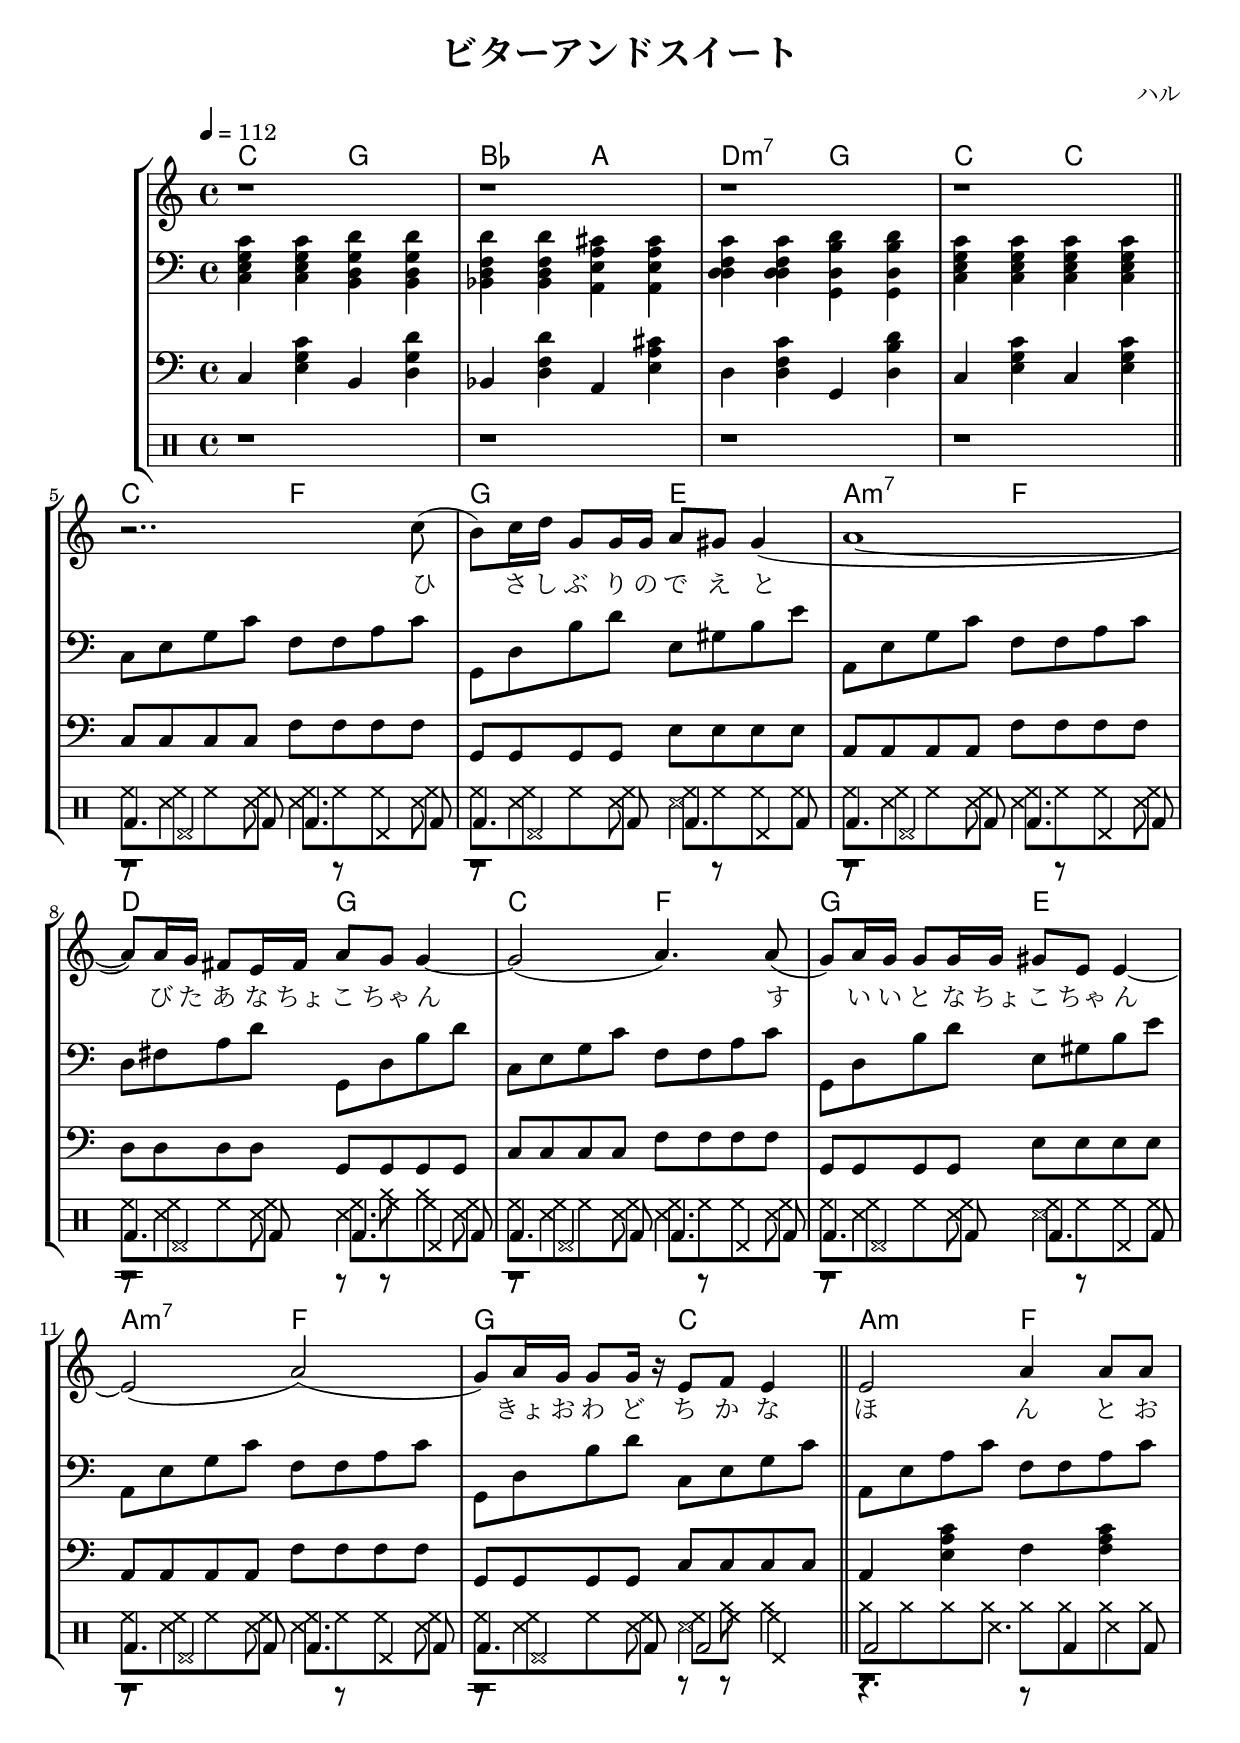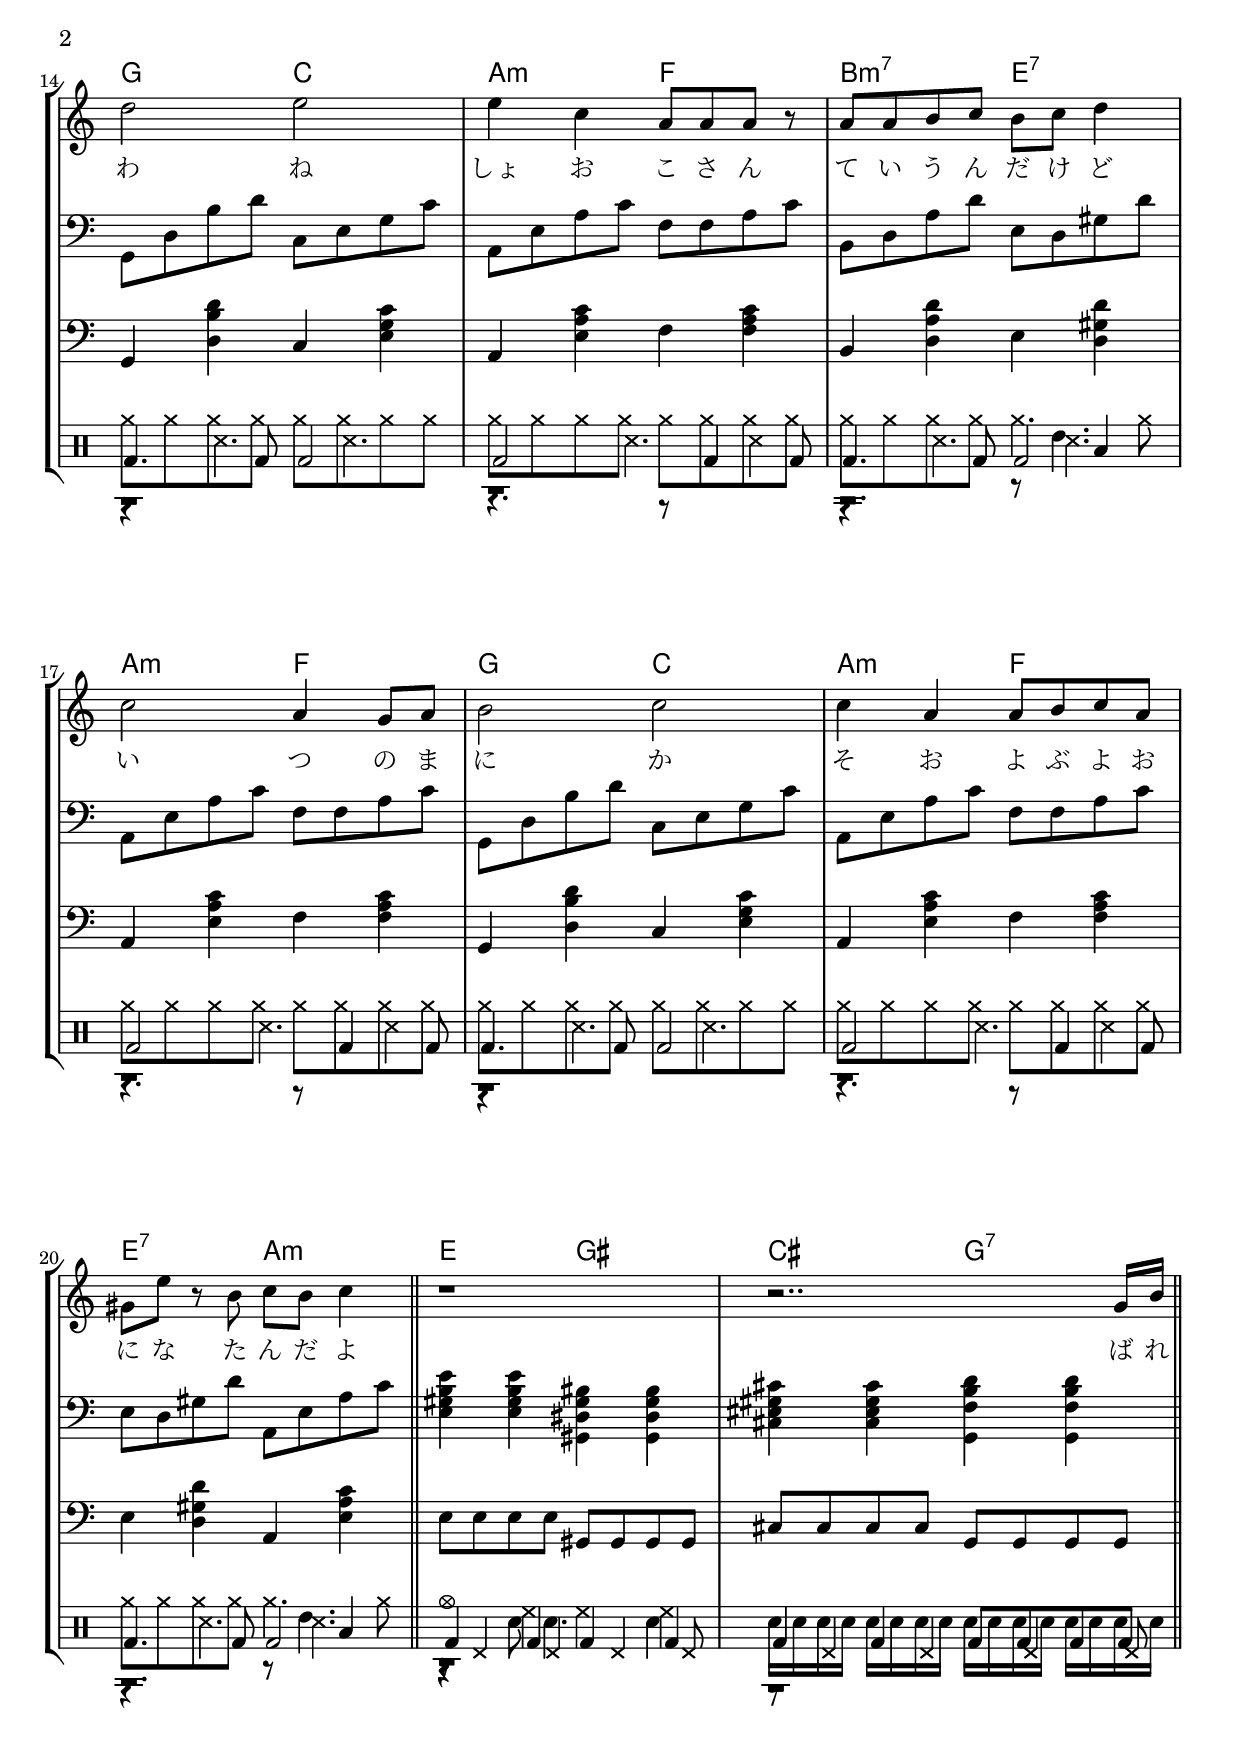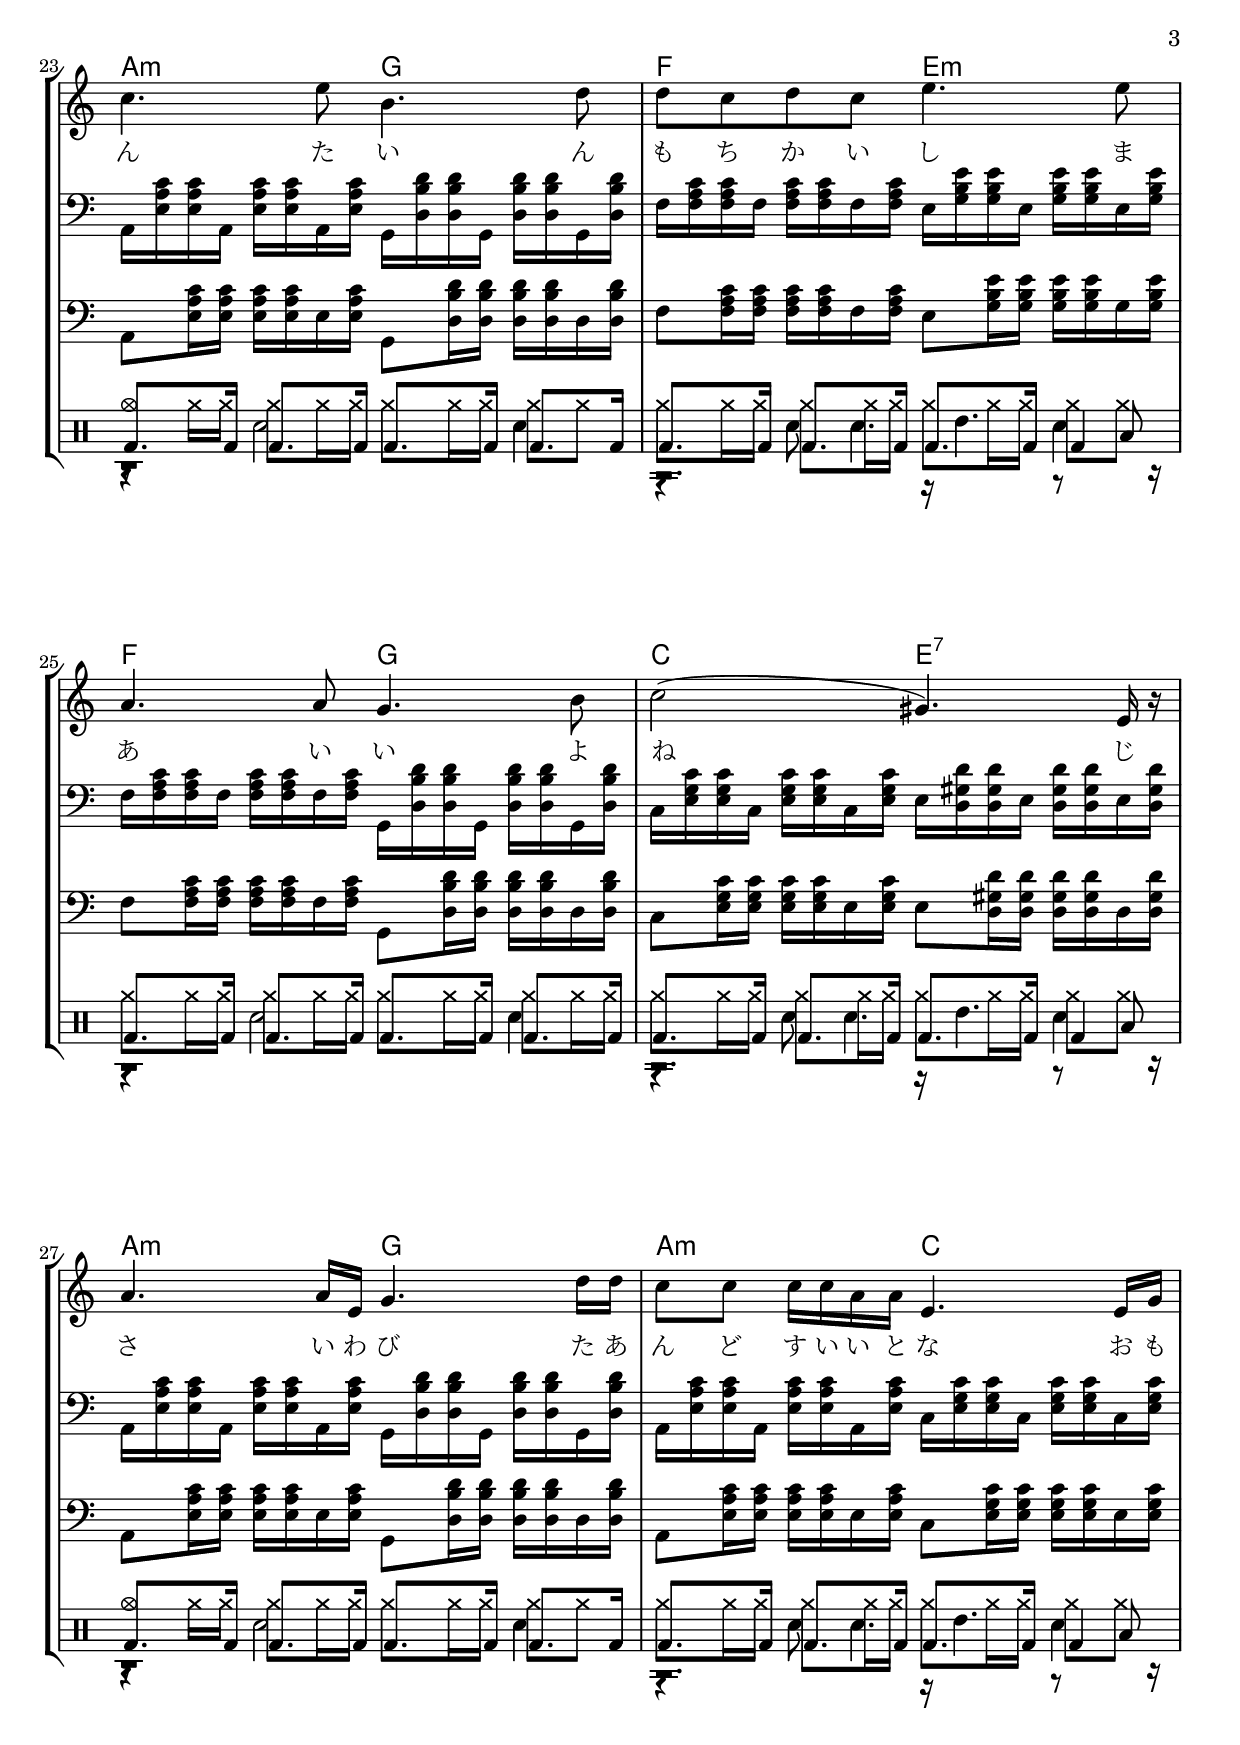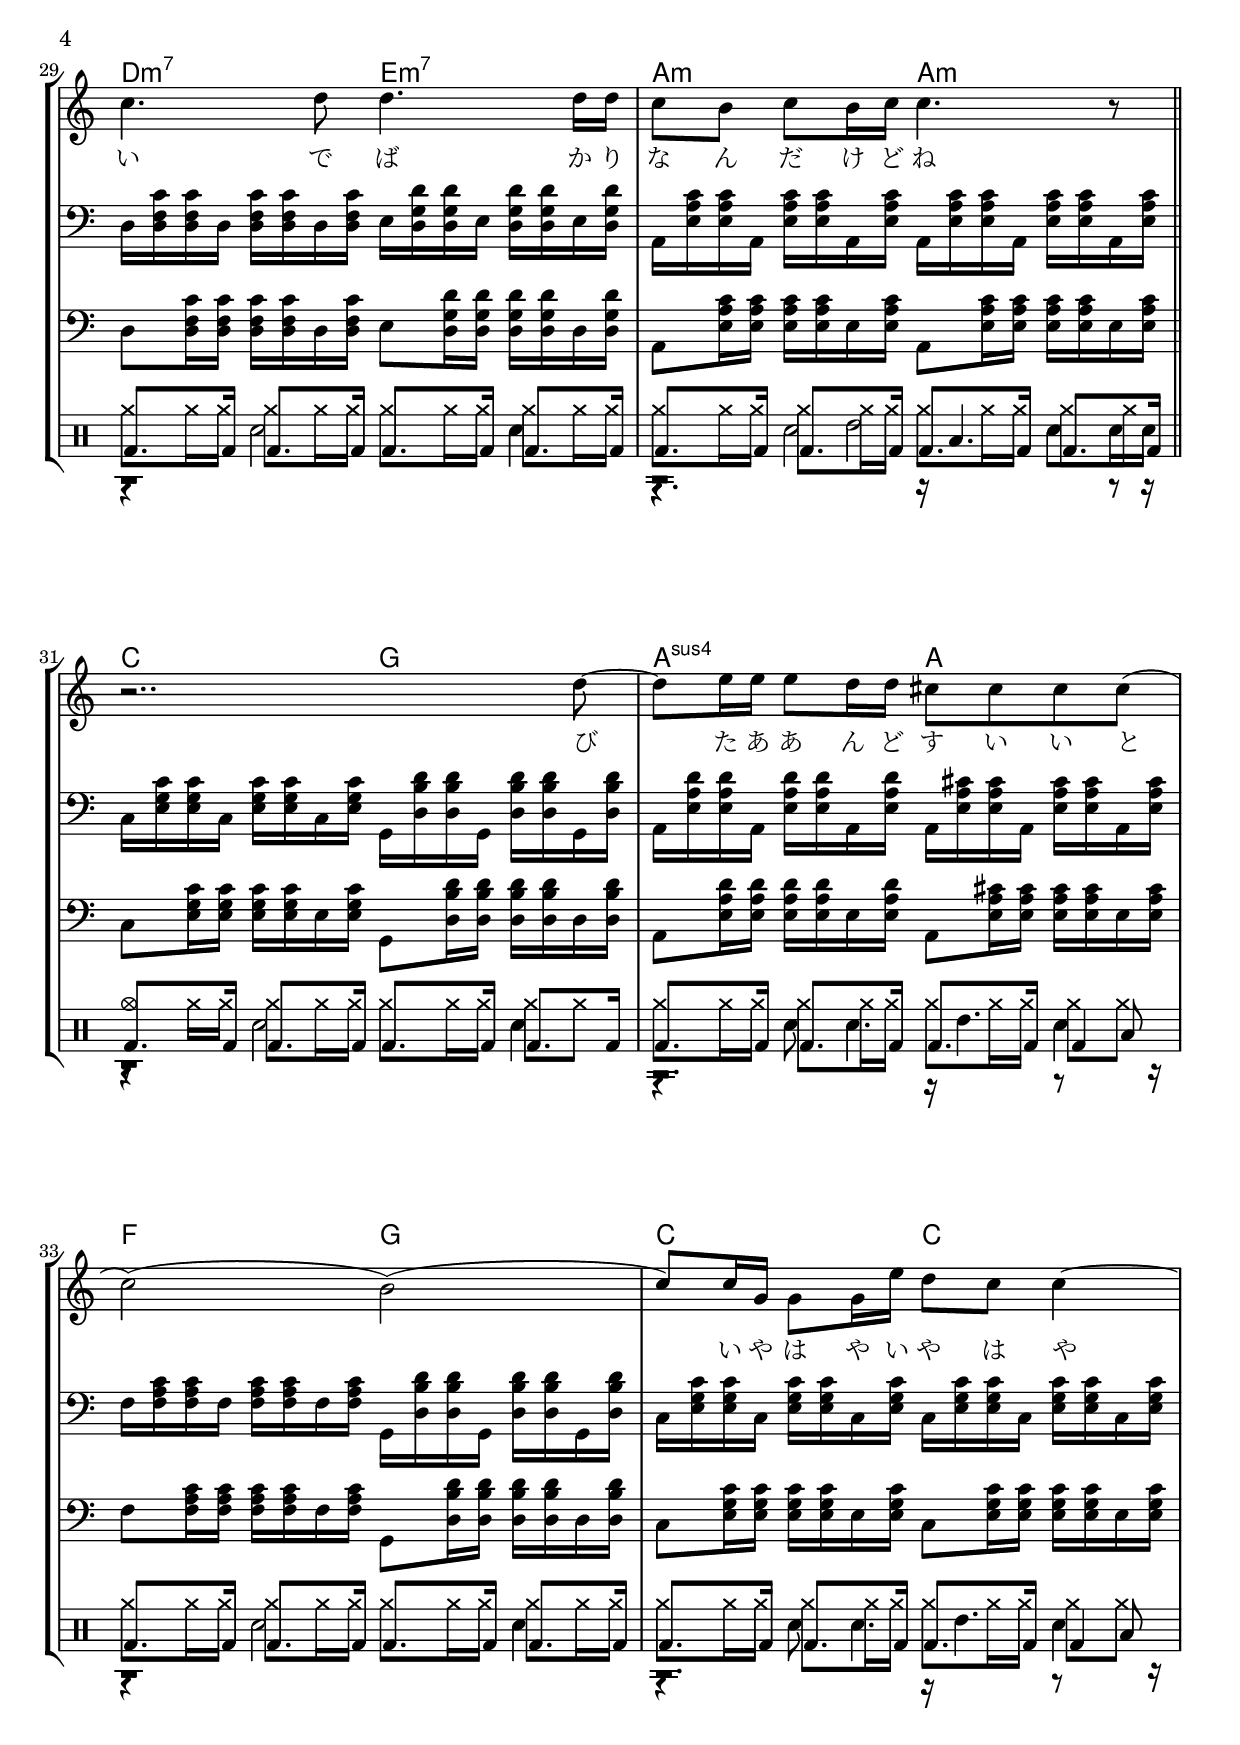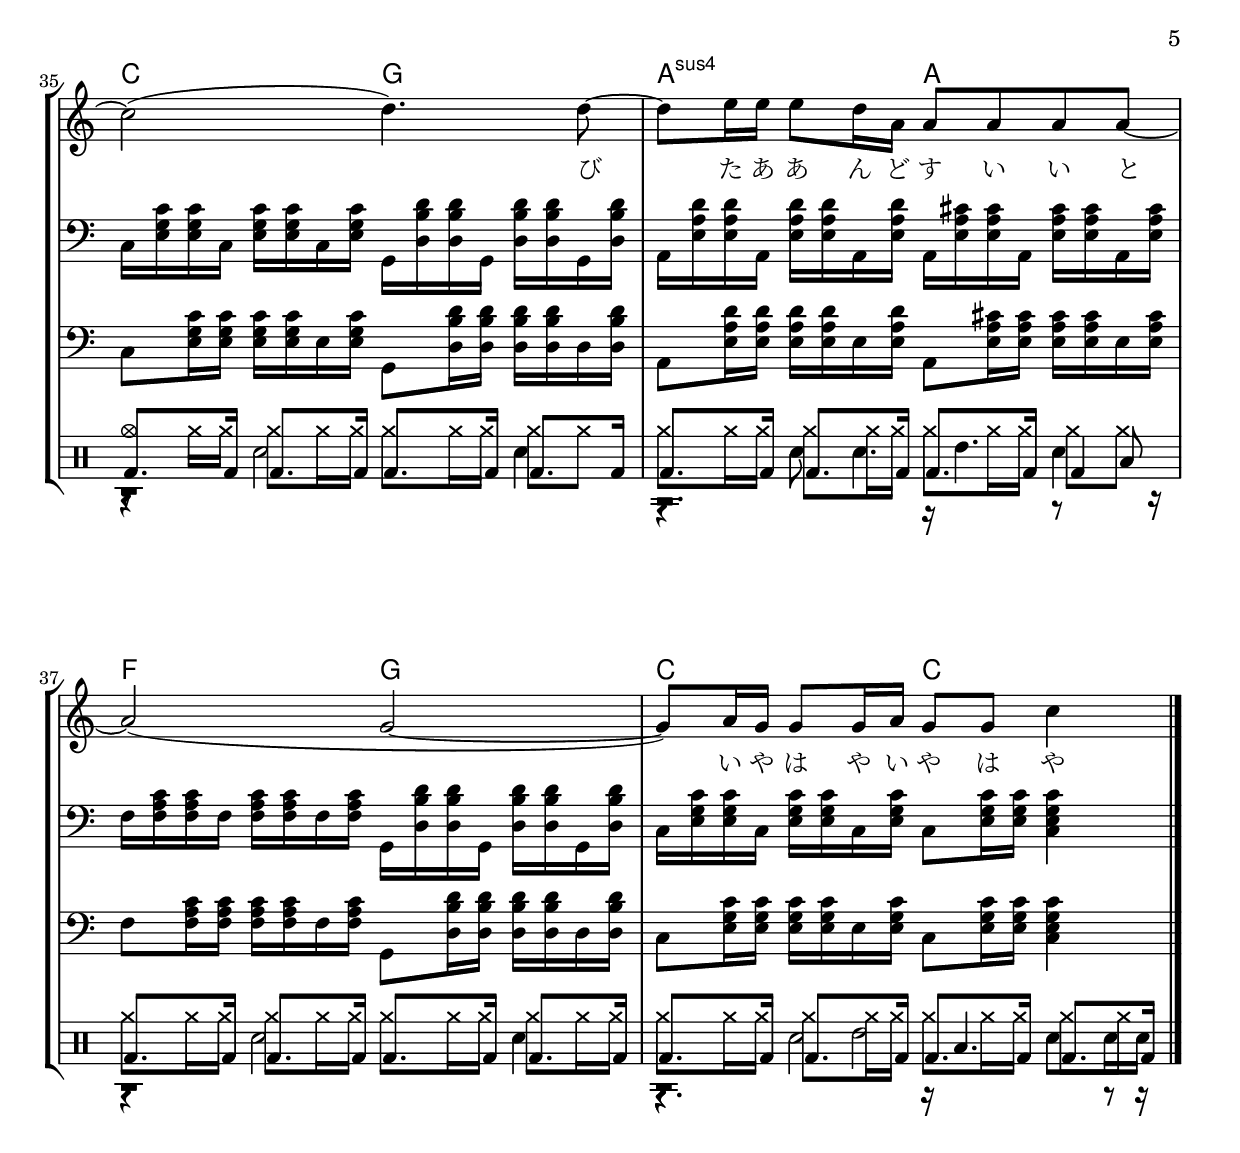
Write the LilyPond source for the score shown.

\version "2.12.1"

\header {
	title = \markup {ビターアンドスイート}
	composer = \markup \center-column {ハル}
}

harmony = \chordmode {
	c2 g bes a d:min7 g c c 

	c f g e a:min7 f d g c f g e a:min7 f g c 

	a:m f g c a:m f b:min7 e:7 a:m f g c a:m f e:7 a:m 

	e gis cis g:7 

	a:m g f e:m f g c e:7 a:m g a:m c d:min7 e:min7 a:m a:m 

	c g a:sus4 a f g c c c g a:sus4 a f g c c 
}

melody = {
	\key c \major
	\tempo 4 = 112
	r1 | r1 | r1 | r1   
	\set Staff.midiInstrument = #"mmi0.40"
	r2.. c''8 
	(b'8)  c''16  d''16  g'8  g'16  g'16  a'8  gis'8  gis'4 
	(a'1~ 
	a'8)  a'16  g'16  fis'8  e'16  fis'16  a'8  g'8  g'4~ 
	g'2  (a'4.)  a'8 
	(g'8)  a'16  g'16  g'8  g'16  g'16  gis'8  e'8  e'4~ 
	e'2  (a'2) 
	(g'8)  a'16  g'16  g'8  g'16  r16  e'8  f'8  e'4
	\set Staff.midiInstrument = #"mmi0.40"
	 e'2  a'4  a'8  a'8 
	d''2  e''2 
	e''4  c''4  a'8  a'8  a'8  r8 
	a'8  a'8  b'8  c''8  b'8  c''8  d''4 
	c''2  a'4  g'8  a'8 
	b'2  c''2 
	c''4  a'4  a'8  b'8  c''8  a'8 
	gis'8  e''8  r8  b'8  c''8  b'8  c''4
	r1 | r2.. 
	\set Staff.midiInstrument = #"mmi0.40"
	g'16  b'16 
	c''4.  e''8  b'4.  d''8 
	d''8  c''8  d''8  c''8  e''4.  e''8 
	a'4.  a'8  g'4.  b'8 
	c''2  (gis'4.)  e'16  r16 
	a'4.  a'16  e'16  g'4.  d''16  d''16 
	c''8  c''8  c''16  c''16  a'16  a'16  e'4.  e'16  g'16 
	c''4.  d''8  d''4.  d''16  d''16 
	c''8  b'8  c''8  b'16  c''16  c''4.  	r8 	\set Staff.midiInstrument = #"mmi0.40"
	r2.. d''8~ 
	d''8  e''16  e''16  e''8  d''16  d''16  cis''8  cis''8  cis''8  cis''8 
	(c''2)  (b'2) 
	(c''8)  c''16  g'16  g'8  g'16  e''16  d''8  c''8  c''4~ 
	c''2  (d''4.)  d''8~ 
	d''8  e''16  e''16  e''8  d''16  a'16  a'8  a'8  a'8  a'8~ 
	a'2  (g'2~ 
	g'8)  a'16  g'16  g'8  g'16  a'16  g'8  g'8  c''4
	\bar "|."
}

words = \lyricmode {
	
	ひ  さ  し  ぶ  り  の  で  え  と  び  た  あ  な  ちょ  こ  ちゃ  ん  す  い  い  と  な  ちょ  こ  ちゃ  ん  きょ  お  わ  ど  ち  か  な  
	ほ  ん  と  お  わ  ね  しょ  お  こ  さ  ん  て  い  う  ん  だ  け  ど  い  つ  の  ま  に  か  そ  お  よ  ぶ  よ  お  に  な  た  ん  だ  よ  
	
	ば  れ  ん  た  い  ん  も  ち  か  い  し  ま  あ  い  い  よ  ね  じ  さ  い  わ  び  た  あ  ん  ど  す  い  い  と  な  お  も  い  で  ば  か  り  な  ん  だ  け  ど  ね  
	び  た  あ  あ  ん  ど  す  い  い  と  い  や  は  や  い  や  は  や  び  た  あ  あ  ん  ど  す  い  い  と  い  や  は  や  い  や  は  や  
}

tempochange = {
	\tempo 4 = 112
	r1 | r1 | r1 | r1 \bar "||"
	\tempo 4 = 112
	r1 | r1 | r1 | r1 | r1 | r1 | r1 | r1 \bar "||"
	\tempo 4 = 112
	r1 | r1 | r1 | r1 | r1 | r1 | r1 | r1 \bar "||"
	\tempo 4 = 112
	r1 | r1 \bar "||"
	\tempo 4 = 112
	r1 | r1 | r1 | r1 | r1 | r1 | r1 | r1 \bar "||"
	\tempo 4 = 112
	r1 | r1 | r1 | r1 | r1 | r1 | r1 | r1 \bar "|."
}

mainacc = {
	\clef bass
	\set Staff.midiInstrument = #"Acoustic grand"
	\key c \major
	\tempo 4 = 112
	<c e g c'>4 <c e g c'>4
	<b, d g d'>4 <b, d g d'>4
	<bes, d f d'>4 <bes, d f d'>4
	<a, e a cis'>4 <a, e a cis'>4
	<d d f c'>4 <d d f c'>4
	<g, d b d'>4 <g, d b d'>4
	<c e g c'>4 <c e g c'>4
	<c e g c'>4 <c e g c'>4
	\bar "||"

	\set Staff.midiInstrument = #"Acoustic Guitar (steel)"
	c8 e8 g8 c'8
	f8 f8 a8 c'8
	g,8 d8 b8 d'8
	e8 gis8 b8 e'8
	a,8 e8 g8 c'8
	f8 f8 a8 c'8
	d8 fis8 a8 d'8
	g,8 d8 b8 d'8
	c8 e8 g8 c'8
	f8 f8 a8 c'8
	g,8 d8 b8 d'8
	e8 gis8 b8 e'8
	a,8 e8 g8 c'8
	f8 f8 a8 c'8
	g,8 d8 b8 d'8
	c8 e8 g8 c'8
	\bar "||"

	\set Staff.midiInstrument = #"Acoustic grand"
	a,8 e8 a8 c'8
	f8 f8 a8 c'8
	g,8 d8 b8 d'8
	c8 e8 g8 c'8
	a,8 e8 a8 c'8
	f8 f8 a8 c'8
	b,8 d8 a8 d'8
	e8 d8 gis8 d'8
	a,8 e8 a8 c'8
	f8 f8 a8 c'8
	g,8 d8 b8 d'8
	c8 e8 g8 c'8
	a,8 e8 a8 c'8
	f8 f8 a8 c'8
	e8 d8 gis8 d'8
	a,8 e8 a8 c'8
	\bar "||"

	\set Staff.midiInstrument = #"Acoustic Guitar (steel)"
	<e gis b e'>4 <e gis b e'>4
	<gis, dis gis bis>4 <gis, dis gis bis>4
	<cis eis gis cis'>4 <cis eis gis cis'>4
	<g, f b d'>4 <g, f b d'>4
	\bar "||"

	\set Staff.midiInstrument = #"Acoustic grand"
	a,16 <e a c'>16 <e a c'>16 a,16   <e a c'>16 <e a c'>16 a,16 <e a c'>16
	g,16 <d b d'>16 <d b d'>16 g,16   <d b d'>16 <d b d'>16 g,16 <d b d'>16
	f16 <f a c'>16 <f a c'>16 f16   <f a c'>16 <f a c'>16 f16 <f a c'>16
	e16 <g b e'>16 <g b e'>16 e16   <g b e'>16 <g b e'>16 e16 <g b e'>16
	f16 <f a c'>16 <f a c'>16 f16   <f a c'>16 <f a c'>16 f16 <f a c'>16
	g,16 <d b d'>16 <d b d'>16 g,16   <d b d'>16 <d b d'>16 g,16 <d b d'>16
	c16 <e g c'>16 <e g c'>16 c16   <e g c'>16 <e g c'>16 c16 <e g c'>16
	e16 <d gis d'>16 <d gis d'>16 e16   <d gis d'>16 <d gis d'>16 e16 <d gis d'>16
	a,16 <e a c'>16 <e a c'>16 a,16   <e a c'>16 <e a c'>16 a,16 <e a c'>16
	g,16 <d b d'>16 <d b d'>16 g,16   <d b d'>16 <d b d'>16 g,16 <d b d'>16
	a,16 <e a c'>16 <e a c'>16 a,16   <e a c'>16 <e a c'>16 a,16 <e a c'>16
	c16 <e g c'>16 <e g c'>16 c16   <e g c'>16 <e g c'>16 c16 <e g c'>16
	d16 <d f c'>16 <d f c'>16 d16   <d f c'>16 <d f c'>16 d16 <d f c'>16
	e16 <d g d'>16 <d g d'>16 e16   <d g d'>16 <d g d'>16 e16 <d g d'>16
	a,16 <e a c'>16 <e a c'>16 a,16   <e a c'>16 <e a c'>16 a,16 <e a c'>16
	a,16 <e a c'>16 <e a c'>16 a,16   <e a c'>16 <e a c'>16 a,16 <e a c'>16
	\bar "||"

	\set Staff.midiInstrument = #"Acoustic Guitar (steel)"
	c16 <e g c'>16 <e g c'>16 c16   <e g c'>16 <e g c'>16 c16 <e g c'>16
	g,16 <d b d'>16 <d b d'>16 g,16   <d b d'>16 <d b d'>16 g,16 <d b d'>16
	a,16 <e a d'>16 <e a d'>16 a,16   <e a d'>16 <e a d'>16 a,16 <e a d'>16
	a,16 <e a cis'>16 <e a cis'>16 a,16   <e a cis'>16 <e a cis'>16 a,16 <e a cis'>16
	f16 <f a c'>16 <f a c'>16 f16   <f a c'>16 <f a c'>16 f16 <f a c'>16
	g,16 <d b d'>16 <d b d'>16 g,16   <d b d'>16 <d b d'>16 g,16 <d b d'>16
	c16 <e g c'>16 <e g c'>16 c16   <e g c'>16 <e g c'>16 c16 <e g c'>16
	c16 <e g c'>16 <e g c'>16 c16   <e g c'>16 <e g c'>16 c16 <e g c'>16
	c16 <e g c'>16 <e g c'>16 c16   <e g c'>16 <e g c'>16 c16 <e g c'>16
	g,16 <d b d'>16 <d b d'>16 g,16   <d b d'>16 <d b d'>16 g,16 <d b d'>16
	a,16 <e a d'>16 <e a d'>16 a,16   <e a d'>16 <e a d'>16 a,16 <e a d'>16
	a,16 <e a cis'>16 <e a cis'>16 a,16   <e a cis'>16 <e a cis'>16 a,16 <e a cis'>16
	f16 <f a c'>16 <f a c'>16 f16   <f a c'>16 <f a c'>16 f16 <f a c'>16
	g,16 <d b d'>16 <d b d'>16 g,16   <d b d'>16 <d b d'>16 g,16 <d b d'>16
	c16 <e g c'>16 <e g c'>16 c16   <e g c'>16 <e g c'>16 c16 <e g c'>16
	c8 <e g c'>16 <e g c'>16 <c e g c'>4
	\bar "|."
}

subacc = {
	\clef bass
	\set Staff.midiInstrument = #"Bright Acoustic"
	\key c \major
	\tempo 4 = 112
	c4 <e g c'>4
	b,4 <d g d'>4
	bes,4 <d f d'>4
	a,4 <e a cis'>4
	d4 <d f c'>4
	g,4 <d b d'>4
	c4 <e g c'>4
	c4 <e g c'>4
	\bar "||"

	\set Staff.midiInstrument = #"Acoustic Guitar (nylon)"
	c8 c8 c8 c8
	f8 f8 f8 f8
	g,8 g,8 g,8 g,8
	e8 e8 e8 e8
	a,8 a,8 a,8 a,8
	f8 f8 f8 f8
	d8 d8 d8 d8
	g,8 g,8 g,8 g,8
	c8 c8 c8 c8
	f8 f8 f8 f8
	g,8 g,8 g,8 g,8
	e8 e8 e8 e8
	a,8 a,8 a,8 a,8
	f8 f8 f8 f8
	g,8 g,8 g,8 g,8
	c8 c8 c8 c8
	\bar "||"

	\set Staff.midiInstrument = #"Acoustic Guitar (nylon)"
	a,4 <e a c'>4
	f4 <f a c'>4
	g,4 <d b d'>4
	c4 <e g c'>4
	a,4 <e a c'>4
	f4 <f a c'>4
	b,4 <d a d'>4
	e4 <d gis d'>4
	a,4 <e a c'>4
	f4 <f a c'>4
	g,4 <d b d'>4
	c4 <e g c'>4
	a,4 <e a c'>4
	f4 <f a c'>4
	e4 <d gis d'>4
	a,4 <e a c'>4
	\bar "||"

	\set Staff.midiInstrument = #"Bright Acoustic"
	e8 e8 e8 e8
	gis,8 gis,8 gis,8 gis,8
	cis8 cis8 cis8 cis8
	g,8 g,8 g,8 g,8
	\bar "||"

	\set Staff.midiInstrument = #"Bright Acoustic"
	a,8 <e a c'>16 <e a c'>16   <e a c'>16 <e a c'>16   e16 <e a c'>16
	g,8 <d b d'>16 <d b d'>16   <d b d'>16 <d b d'>16   d16 <d b d'>16
	f8 <f a c'>16 <f a c'>16   <f a c'>16 <f a c'>16   f16 <f a c'>16
	e8 <g b e'>16 <g b e'>16   <g b e'>16 <g b e'>16   g16 <g b e'>16
	f8 <f a c'>16 <f a c'>16   <f a c'>16 <f a c'>16   f16 <f a c'>16
	g,8 <d b d'>16 <d b d'>16   <d b d'>16 <d b d'>16   d16 <d b d'>16
	c8 <e g c'>16 <e g c'>16   <e g c'>16 <e g c'>16   e16 <e g c'>16
	e8 <d gis d'>16 <d gis d'>16   <d gis d'>16 <d gis d'>16   d16 <d gis d'>16
	a,8 <e a c'>16 <e a c'>16   <e a c'>16 <e a c'>16   e16 <e a c'>16
	g,8 <d b d'>16 <d b d'>16   <d b d'>16 <d b d'>16   d16 <d b d'>16
	a,8 <e a c'>16 <e a c'>16   <e a c'>16 <e a c'>16   e16 <e a c'>16
	c8 <e g c'>16 <e g c'>16   <e g c'>16 <e g c'>16   e16 <e g c'>16
	d8 <d f c'>16 <d f c'>16   <d f c'>16 <d f c'>16   d16 <d f c'>16
	e8 <d g d'>16 <d g d'>16   <d g d'>16 <d g d'>16   d16 <d g d'>16
	a,8 <e a c'>16 <e a c'>16   <e a c'>16 <e a c'>16   e16 <e a c'>16
	a,8 <e a c'>16 <e a c'>16   <e a c'>16 <e a c'>16   e16 <e a c'>16
	\bar "||"

	\set Staff.midiInstrument = #"Acoustic Guitar (nylon)"
	c8 <e g c'>16 <e g c'>16   <e g c'>16 <e g c'>16   e16 <e g c'>16
	g,8 <d b d'>16 <d b d'>16   <d b d'>16 <d b d'>16   d16 <d b d'>16
	a,8 <e a d'>16 <e a d'>16   <e a d'>16 <e a d'>16   e16 <e a d'>16
	a,8 <e a cis'>16 <e a cis'>16   <e a cis'>16 <e a cis'>16   e16 <e a cis'>16
	f8 <f a c'>16 <f a c'>16   <f a c'>16 <f a c'>16   f16 <f a c'>16
	g,8 <d b d'>16 <d b d'>16   <d b d'>16 <d b d'>16   d16 <d b d'>16
	c8 <e g c'>16 <e g c'>16   <e g c'>16 <e g c'>16   e16 <e g c'>16
	c8 <e g c'>16 <e g c'>16   <e g c'>16 <e g c'>16   e16 <e g c'>16
	c8 <e g c'>16 <e g c'>16   <e g c'>16 <e g c'>16   e16 <e g c'>16
	g,8 <d b d'>16 <d b d'>16   <d b d'>16 <d b d'>16   d16 <d b d'>16
	a,8 <e a d'>16 <e a d'>16   <e a d'>16 <e a d'>16   e16 <e a d'>16
	a,8 <e a cis'>16 <e a cis'>16   <e a cis'>16 <e a cis'>16   e16 <e a cis'>16
	f8 <f a c'>16 <f a c'>16   <f a c'>16 <f a c'>16   f16 <f a c'>16
	g,8 <d b d'>16 <d b d'>16   <d b d'>16 <d b d'>16   d16 <d b d'>16
	c8 <e g c'>16 <e g c'>16   <e g c'>16 <e g c'>16   e16 <e g c'>16
	c8 <e g c'>16 <e g c'>16 <c e g c'>4
	\bar "|."
}

percA = {
	\drummode {
	r1 |r1 |r1 |r1 \bar "||"
	hh8 hh8 hh8 hh8 hh8 hh8 hh8 hh8  |hh8 hh8 hh8 hh8 hh8 hh8 hh8 hh8  |hh8 hh8 hh8 hh8 hh8 hh8 hh8 hh8  |hh8 hh8 hh8 hh8 hh8 hh8 hh8 hh8  |hh8 hh8 hh8 hh8 hh8 hh8 hh8 hh8  |hh8 hh8 hh8 hh8 hh8 hh8 hh8 hh8  |hh8 hh8 hh8 hh8 hh8 hh8 hh8 hh8  |hh8 hh8 hh8 hh8 hh8 hh8 hh4  \bar "||"
	bd2 r8 bd4 bd8  |bd4. bd8 bd2  |bd2 r8 bd4 bd8  |bd4. bd8 bd2  |bd2 r8 bd4 bd8  |bd4. bd8 bd2  |bd2 r8 bd4 bd8  |bd4. bd8 bd2  \bar "||"
	r4 hh4 hh4 hh4  |r1  \bar "||"
	r8 cymr16 cymr16 cymr8 cymr16 cymr16 cymr8 cymr16 cymr16 cymr8 cymr8  |cymr8 cymr16 cymr16 cymr8 cymr16 cymr16 cymr8 cymr16 cymr16 cymr8 cymr8  |cymr8 cymr16 cymr16 cymr8 cymr16 cymr16 cymr8 cymr16 cymr16 cymr8 cymr16 cymr16  |cymr8 cymr16 cymr16 cymr8 cymr16 cymr16 cymr8 cymr16 cymr16 cymr8 cymr8  |r8 cymr16 cymr16 cymr8 cymr16 cymr16 cymr8 cymr16 cymr16 cymr8 cymr8  |cymr8 cymr16 cymr16 cymr8 cymr16 cymr16 cymr8 cymr16 cymr16 cymr8 cymr8  |cymr8 cymr16 cymr16 cymr8 cymr16 cymr16 cymr8 cymr16 cymr16 cymr8 cymr16 cymr16  |cymr8 cymr16 cymr16 cymr8 cymr16 cymr16 cymr8 cymr16 cymr16 cymr8 cymr8  \bar "||"
	r8 cymr16 cymr16 cymr8 cymr16 cymr16 cymr8 cymr16 cymr16 cymr8 cymr8  |cymr8 cymr16 cymr16 cymr8 cymr16 cymr16 cymr8 cymr16 cymr16 cymr8 cymr8  |cymr8 cymr16 cymr16 cymr8 cymr16 cymr16 cymr8 cymr16 cymr16 cymr8 cymr16 cymr16  |cymr8 cymr16 cymr16 cymr8 cymr16 cymr16 cymr8 cymr16 cymr16 cymr8 cymr8  |r8 cymr16 cymr16 cymr8 cymr16 cymr16 cymr8 cymr16 cymr16 cymr8 cymr8  |cymr8 cymr16 cymr16 cymr8 cymr16 cymr16 cymr8 cymr16 cymr16 cymr8 cymr8  |cymr8 cymr16 cymr16 cymr8 cymr16 cymr16 cymr8 cymr16 cymr16 cymr8 cymr16 cymr16  |cymr8 cymr16 cymr16 cymr8 cymr16 cymr16 cymr8 cymr16 cymr16 cymr8 cymr8  \bar "|."
	}
}

percB = {
	\drummode {
	r1 |r1 |r1 |r1 \bar "||"
	bd4. bd8 bd4. bd8  |bd4. bd8 bd4. bd8  |bd4. bd8 bd4. bd8  |bd4. bd8 bd4. bd8  |bd4. bd8 bd4. bd8  |bd4. bd8 bd4. bd8  |bd4. bd8 bd4. bd8  |bd4. bd8 bd2  \bar "||"
	r4. ss4. ss4  |r4 ss4. ss4.  |r4. ss4. ss4  |r4 ss4. ss4.  |r4. ss4. ss4  |r4 ss4. ss4.  |r4. ss4. ss4  |r4 ss4. ss4.  \bar "||"
	r4 sn8 sn4. sn4  |sn16 sn16 sn16 sn16 sn16 sn16 sn16 sn16 sn16 sn16 sn16 sn16 sn16 sn16 sn16 sn16  \bar "||"
	r4 sn2 sn4  |r4 sn8 sn4. sn4  |r4 sn2 sn4  |r4 sn8 sn4. sn4  |r4 sn2 sn4  |r4 sn8 sn4. sn4  |r4 sn2 sn4  |r4 sn2 sn8 sn16 sn16  \bar "||"
	r4 sn2 sn4  |r4 sn8 sn4. sn4  |r4 sn2 sn4  |r4 sn8 sn4. sn4  |r4 sn2 sn4  |r4 sn8 sn4. sn4  |r4 sn2 sn4  |r4 sn2 sn8 sn16 sn16  \bar "|."
	}
}

percC = {
	\drummode {
	r1 |r1 |r1 |r1 \bar "||"
	r8 ss4 ss8 ss4. ss8  |r8 ss4 ss8 ss2  |r8 ss4 ss8 ss4. ss8  |r8 ss4 ss8 ss4. ss8  |r8 ss4 ss8 ss4. ss8  |r8 ss4 ss8 ss2  |r8 ss4 ss8 ss4. ss8  |r8 ss4 ss8 ss2  \bar "||"
	cymr8 cymr8 cymr8 cymr8 cymr8 cymr8 cymr8 cymr8  |cymr8 cymr8 cymr8 cymr8 cymr8 cymr8 cymr8 cymr8  |cymr8 cymr8 cymr8 cymr8 cymr8 cymr8 cymr8 cymr8  |cymr8 cymr8 cymr8 cymr8 cymr4. cymr8  |cymr8 cymr8 cymr8 cymr8 cymr8 cymr8 cymr8 cymr8  |cymr8 cymr8 cymr8 cymr8 cymr8 cymr8 cymr8 cymr8  |cymr8 cymr8 cymr8 cymr8 cymr8 cymr8 cymr8 cymr8  |cymr8 cymr8 cymr8 cymr8 cymr4. cymr8  \bar "||"
	bd4 bd4 bd4 bd4  |bd4 bd4 bd8 bd8 bd8 bd8  \bar "||"
	bd8. bd16 bd8. bd16 bd8. bd16 bd8. bd16  |bd8. bd16 bd8. bd16 bd8. bd16 bd4  |bd8. bd16 bd8. bd16 bd8. bd16 bd8. bd16  |bd8. bd16 bd8. bd16 bd8. bd16 bd4  |bd8. bd16 bd8. bd16 bd8. bd16 bd8. bd16  |bd8. bd16 bd8. bd16 bd8. bd16 bd4  |bd8. bd16 bd8. bd16 bd8. bd16 bd8. bd16  |bd8. bd16 bd8. bd16 bd8. bd16 bd8. bd16  \bar "||"
	bd8. bd16 bd8. bd16 bd8. bd16 bd8. bd16  |bd8. bd16 bd8. bd16 bd8. bd16 bd4  |bd8. bd16 bd8. bd16 bd8. bd16 bd8. bd16  |bd8. bd16 bd8. bd16 bd8. bd16 bd4  |bd8. bd16 bd8. bd16 bd8. bd16 bd8. bd16  |bd8. bd16 bd8. bd16 bd8. bd16 bd4  |bd8. bd16 bd8. bd16 bd8. bd16 bd8. bd16  |bd8. bd16 bd8. bd16 bd8. bd16 bd8. bd16  \bar "|."
	}
}

percD = {
	\drummode {
	r1 |r1 |r1 |r1 \bar "||"
	r8 hhp2 r8 hhp4  |r8 hhp2 r8 hhp4  |r8 hhp2 r8 hhp4  |r8 hhp2 r8 hhp4  |r8 hhp2 r8 hhp4  |r8 hhp2 r8 hhp4  |r8 hhp2 r8 hhp4  |r8 hhp2 r8 hhp4  \bar "||"
	r1 |r1 |r1 |r2. toml4  |r1 |r1 |r1 |r2. toml4  \bar "||"
	r8 hhp4 hhp4 hhp4 hhp8  |r8 hhp4 hhp4 hhp4 hhp8  \bar "||"
	r1  |r2 r16 tommh4. r16  |r1  |r2 r16 tommh4. r16  |r1  |r2 r16 tommh4. r16  |r1  |r4. tommh2 r8  \bar "||"
	r1  |r2 r16 tommh4. r16  |r1  |r2 r16 tommh4. r16  |r1  |r2 r16 tommh4. r16  |r1  |r4. tommh2 r8  \bar "|."
	}
}

percE = {
	\drummode {
	r1 |r1 |r1 |r1 \bar "||"
	r1  |r1  |r1  |r2 r8 cymr8 cymr4  |r1  |r1  |r1  |r2 r8 cymr8 cymr4  \bar "||"
	r1 |r1 |r1 |r2 r8 tommh4.  |r1 |r1 |r1 |r2 r8 tommh4.  \bar "||"
	cymc1  |r1 \bar "||"
	r1  |r2. r8 toml8  |r1  |r2. r8 toml8  |r1  |r2. r8 toml8  |r1  |r2 r16 toml4. r16  \bar "||"
	r1  |r2. r8 toml8  |r1  |r2. r8 toml8  |r1  |r2. r8 toml8  |r1  |r2 r16 toml4. r16  \bar "|."
	}
}

percF = {
	\drummode {
	r1 | r1 | r1 | r1 \bar "||"
	r1 | r1 | r1 | r1 | r1 | r1 | r1 | r1 \bar "||"
	r1 | r1 | r1 | r1 | r1 | r1 | r1 | r1 \bar "||"
	r1 | r1 \bar "||"
	cymc1  |r1 |r1 |r1 |cymc1  |r1 |r1 |r1 \bar "||"
	cymc1  |r1 |r1 |r1 |cymc1  |r1 |r1 |r1 \bar "|."
	}
}

\score {
	<<
		\new StaffGroup <<
			\new ChordNames {\harmony}
			\new Voice = "melody" {\melody}
			\new Lyrics \lyricsto "melody" \words
			\new Staff = "mainacc" {\mainacc}
			\new Staff = "subacc" {\subacc}
			\new DrumStaff <<
				\new DrumVoice {\percA}
				\new DrumVoice {\percB}
				\new DrumVoice {\percC}
				\new DrumVoice {\percD}
				\new DrumVoice {\percE}
				\new DrumVoice {\percF}
			>>
		>>
	>>
	\layout { }
}
